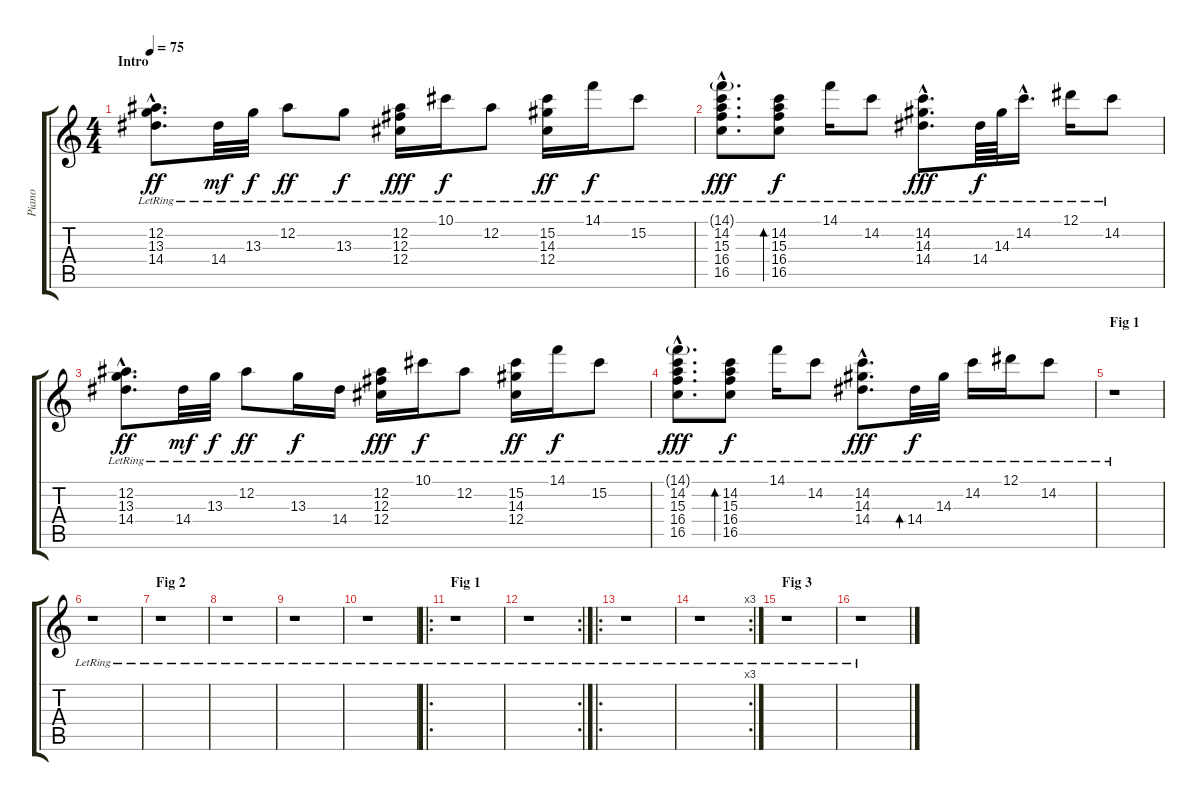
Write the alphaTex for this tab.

\track ("Piano" "Piano") {instrument acousticgrandpiano}
\staff {score tabs}
\tuning (Eb5 Bb4 Gb4 Db4 Ab3 Eb3) {hide}
\ts (4 4)
\section ("" "Intro")
\tempo 75
\clef g2
\ks c
(12.2{hac lr} 13.3{hac lr} 14.4{hac lr}).8{d dy ff instrument acousticgrandpiano} 14.4{lr}.32{dy mf} 13.3{lr}.32{dy f} 12.2{lr}.8{dy ff} 13.3{lr}.8{dy f} (12.2{lr} 12.3{lr} 12.4{lr}).16{dy fff} 10.1{lr}.16{dy f} 12.2{lr}.8 (15.2{lr} 14.3{lr} 12.4{lr}).16{dy ff} 14.1{lr}.16{dy f} 15.2{lr}.8 |
(14.1{g hac lr} 14.2{hac lr} 15.3{hac lr} 16.4{hac lr} 16.5{hac lr}).8{d dy fff} (14.2 15.3 16.4 16.5{lr}).8{bd 480 dy f} 14.1{lr}.16 14.2{lr}.8 (14.2{hac lr} 14.3{hac lr} 14.4{hac lr}).8{d dy fff} 14.4{lr}.64{dy f} 14.3{lr}.64 14.2{hac lr}.16{d} 12.1{lr}.16 14.2{lr}.8 |
(12.2{hac lr} 13.3{hac lr} 14.4{hac lr}).8{d dy ff volume 0} 14.4{lr}.32{dy mf} 13.3{lr}.32{dy f} 12.2{lr}.8{dy ff} 13.3{lr}.16{dy f} 14.4{lr}.16 (12.2{lr} 12.3{lr} 12.4{lr}).16{dy fff} 10.1{lr}.16{dy f} 12.2{lr}.8 (15.2{lr} 14.3{lr} 12.4{lr}).16{dy ff} 14.1{lr}.16{dy f} 15.2{lr}.8 |
(14.1{g hac lr} 14.2{hac lr} 15.3{hac lr} 16.4{hac lr} 16.5{hac lr}).8{d dy fff} (14.2 15.3 16.4 16.5{lr}).8{bd 480 dy f} 14.1{lr}.16 14.2{lr}.8 (14.2{hac lr} 14.3{hac lr} 14.4{hac lr}).8{d dy fff} 14.4{lr}.32{bd 480 dy f} 14.3{lr}.32 14.2{lr}.16 12.1{lr}.16 14.2{lr}.8 |
\section ("" "Fig 1")
r.1 |
r.1 |
\section ("" "Fig 2")
r.1 |
r.1 |
r.1 |
r.1 |
\ro
\section ("" "Fig 1")
r.1 |
\rc 2
r.1 |
\ro
r.1 |
\rc 3
r.1 |
\section ("" "Fig 3")
r.1 |
r.1
